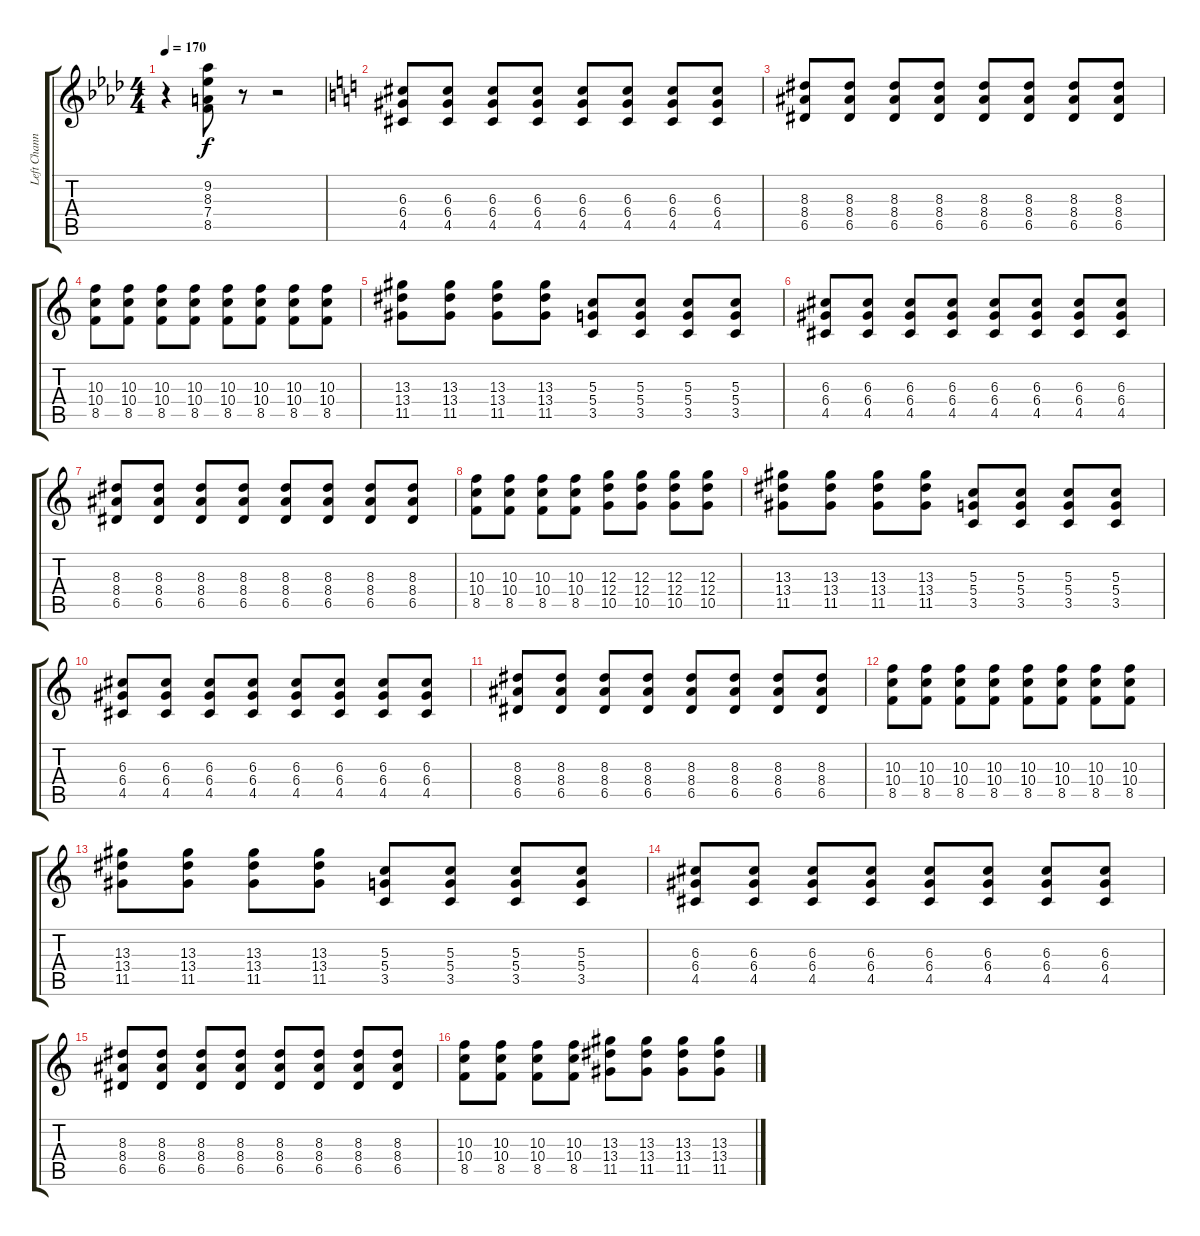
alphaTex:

\track ("Left Channel" "Left Chann") {instrument distortionguitar}
\staff {score tabs}
\tuning (E4 B3 G3 D3 A2 E2) {hide}
\ts (4 4)
\tempo 170
\clef g2
\ks ab
r.4{dy f} (9.2 8.3 7.4 8.5).8 r.8 r.2 |
\ks c
(6.3 6.4 4.5).8 (6.3 6.4 4.5).8 (6.3 6.4 4.5).8 (6.3 6.4 4.5).8 (6.3 6.4 4.5).8 (6.3 6.4 4.5).8 (6.3 6.4 4.5).8 (6.3 6.4 4.5).8 |
(8.3 8.4 6.5).8 (8.3 8.4 6.5).8 (8.3 8.4 6.5).8 (8.3 8.4 6.5).8 (8.3 8.4 6.5).8 (8.3 8.4 6.5).8 (8.3 8.4 6.5).8 (8.3 8.4 6.5).8 |
(10.3 10.4 8.5).8 (10.3 10.4 8.5).8 (10.3 10.4 8.5).8 (10.3 10.4 8.5).8 (10.3 10.4 8.5).8 (10.3 10.4 8.5).8 (10.3 10.4 8.5).8 (10.3 10.4 8.5).8 |
(13.3 13.4 11.5).8 (13.3 13.4 11.5).8 (13.3 13.4 11.5).8 (13.3 13.4 11.5).8 (5.3 5.4 3.5).8 (5.3 5.4 3.5).8 (5.3 5.4 3.5).8 (5.3 5.4 3.5).8 |
(6.3 6.4 4.5).8 (6.3 6.4 4.5).8 (6.3 6.4 4.5).8 (6.3 6.4 4.5).8 (6.3 6.4 4.5).8 (6.3 6.4 4.5).8 (6.3 6.4 4.5).8 (6.3 6.4 4.5).8 |
(8.3 8.4 6.5).8 (8.3 8.4 6.5).8 (8.3 8.4 6.5).8 (8.3 8.4 6.5).8 (8.3 8.4 6.5).8 (8.3 8.4 6.5).8 (8.3 8.4 6.5).8 (8.3 8.4 6.5).8 |
(10.3 10.4 8.5).8 (10.3 10.4 8.5).8 (10.3 10.4 8.5).8 (10.3 10.4 8.5).8 (12.3 12.4 10.5).8 (12.3 12.4 10.5).8 (12.3 12.4 10.5).8 (12.3 12.4 10.5).8 |
(13.3 13.4 11.5).8 (13.3 13.4 11.5).8 (13.3 13.4 11.5).8 (13.3 13.4 11.5).8 (5.3 5.4 3.5).8 (5.3 5.4 3.5).8 (5.3 5.4 3.5).8 (5.3 5.4 3.5).8 |
(6.3 6.4 4.5).8 (6.3 6.4 4.5).8 (6.3 6.4 4.5).8 (6.3 6.4 4.5).8 (6.3 6.4 4.5).8 (6.3 6.4 4.5).8 (6.3 6.4 4.5).8 (6.3 6.4 4.5).8 |
(8.3 8.4 6.5).8 (8.3 8.4 6.5).8 (8.3 8.4 6.5).8 (8.3 8.4 6.5).8 (8.3 8.4 6.5).8 (8.3 8.4 6.5).8 (8.3 8.4 6.5).8 (8.3 8.4 6.5).8 |
(10.3 10.4 8.5).8 (10.3 10.4 8.5).8 (10.3 10.4 8.5).8 (10.3 10.4 8.5).8 (10.3 10.4 8.5).8 (10.3 10.4 8.5).8 (10.3 10.4 8.5).8 (10.3 10.4 8.5).8 |
(13.3 13.4 11.5).8 (13.3 13.4 11.5).8 (13.3 13.4 11.5).8 (13.3 13.4 11.5).8 (5.3 5.4 3.5).8 (5.3 5.4 3.5).8 (5.3 5.4 3.5).8 (5.3 5.4 3.5).8 |
(6.3 6.4 4.5).8 (6.3 6.4 4.5).8 (6.3 6.4 4.5).8 (6.3 6.4 4.5).8 (6.3 6.4 4.5).8 (6.3 6.4 4.5).8 (6.3 6.4 4.5).8 (6.3 6.4 4.5).8 |
(8.3 8.4 6.5).8 (8.3 8.4 6.5).8 (8.3 8.4 6.5).8 (8.3 8.4 6.5).8 (8.3 8.4 6.5).8 (8.3 8.4 6.5).8 (8.3 8.4 6.5).8 (8.3 8.4 6.5).8 |
(10.3 10.4 8.5).8 (10.3 10.4 8.5).8 (10.3 10.4 8.5).8 (10.3 10.4 8.5).8 (13.3 13.4 11.5).8 (13.3 13.4 11.5).8 (13.3 13.4 11.5).8 (13.3 13.4 11.5).8
